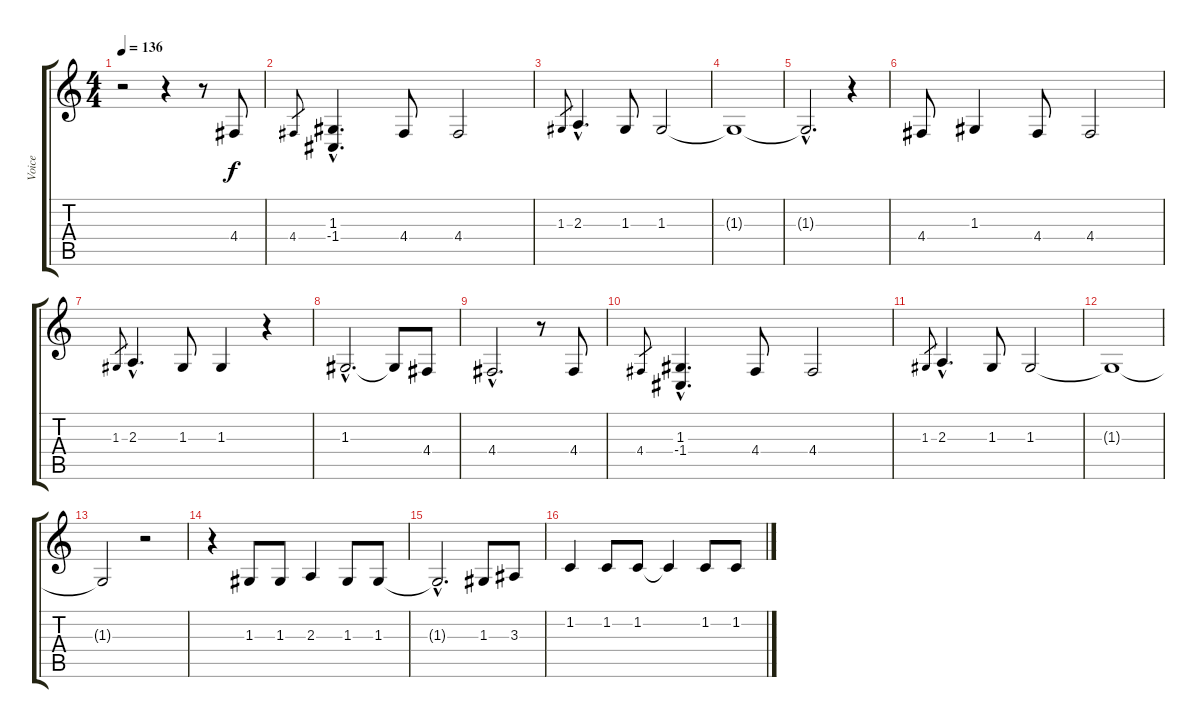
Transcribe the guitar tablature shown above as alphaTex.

\track ("Voice" "Voice") {instrument lead1square}
\staff {score tabs}
\tuning (E4 B3 G3 D3 A2 E2) {hide}
\ts (4 4)
\tempo 136
\clef g2
\ks c
r.2{dy f} r.4 r.8 4.4.8 |
4.4.8{gr} (1.3{hac} -1.4{hac}).4{d} 4.4.8 4.4.2 |
1.3.8{gr} 2.3{hac}.4{d} 1.3.8 1.3.2 |
1.3{t}.1 |
1.3{hac t}.2{d} r.4 |
4.4.8 1.3.4 4.4.8 4.4.2 |
1.3.8{gr} 2.3{hac}.4{d} 1.3.8 1.3.4 r.4 |
1.3{hac}.2{d} 1.3{t}.8 4.4.8 |
4.4{hac}.2{d} r.8 4.4.8 |
4.4.8{gr} (1.3{hac} -1.4{hac}).4{d} 4.4.8 4.4.2 |
1.3.8{gr} 2.3{hac}.4{d} 1.3.8 1.3.2 |
1.3{t}.1 |
1.3{t}.2 r.2 |
r.4 1.3.8 1.3.8 2.3.4 1.3.8 1.3.8 |
1.3{hac t}.2{d} 1.3.8 3.3.8 |
1.2.4 1.2.8 1.2.8 1.2{t}.4 1.2.8 1.2.8
